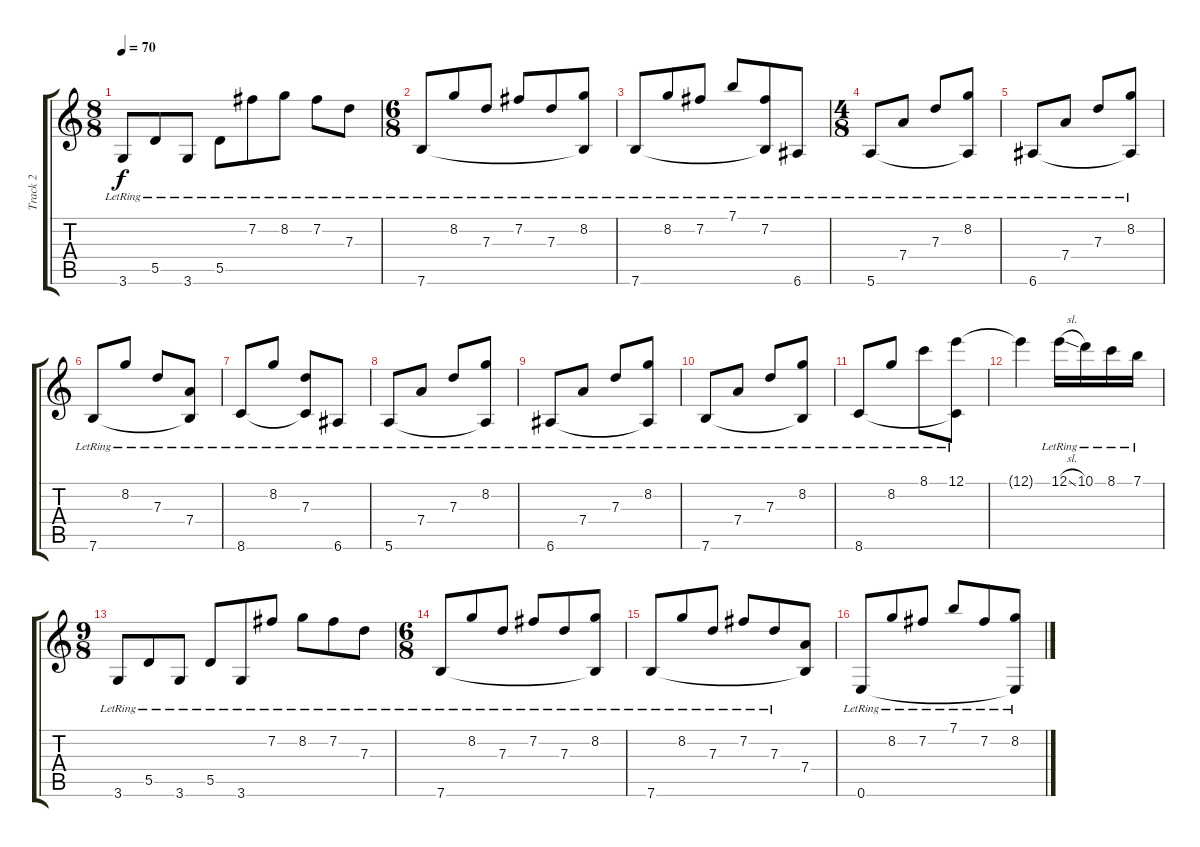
\track ("Track 2" "Track 2") {instrument acousticguitarsteel}
\staff {score tabs}
\tuning (E4 B3 G3 D3 A2 E2) {hide}
\ts (8 8)
\tempo 70
\clef g2
\ks c
3.6{lr}.8{dy f} 5.5{lr}.8 3.6{lr}.8 5.5{lr}.8 7.2{lr}.8 8.2{lr}.8 7.2{lr}.8 7.3{lr}.8 |
\ts (6 8)
7.6{lr}.8 8.2{lr}.8 7.3{lr}.8 7.2{lr}.8 7.3{lr}.8 (8.2{lr} 7.6{t}).8 |
7.6{lr}.8 8.2{lr}.8 7.2{lr}.8 7.1{lr}.8 (7.2{lr} 7.6{t}).8 6.6{lr}.8 |
\ts (4 8)
5.6{lr}.8 7.4{lr}.8 7.3{lr}.8 (8.2{lr} 5.6{t}).8 |
6.6{lr}.8 7.4{lr}.8 7.3{lr}.8 (8.2{lr} 6.6{t}).8 |
7.6{lr}.8 8.2{lr}.8 7.3{lr}.8 (7.4{lr} 7.6{t}).8 |
8.6{lr}.8 8.2{lr}.8 (7.3{lr} 8.6{t}).8 6.6{lr}.8 |
5.6{lr}.8 7.4{lr}.8 7.3{lr}.8 (8.2{lr} 5.6{t}).8 |
6.6{lr}.8 7.4{lr}.8 7.3{lr}.8 (8.2{lr} 6.6{t}).8 |
7.6{lr}.8 7.4{lr}.8 7.3{lr}.8 (8.2{lr} 7.6{t}).8 |
8.6{lr}.8 8.2{lr}.8 8.1{lr}.8 (12.1{lr} 8.6{t}).8 |
12.1{t}.4 12.1{sl lr}.16 10.1{lr}.16 8.1{lr}.16 7.1{lr}.16 |
\ts (9 8)
3.6{lr}.8 5.5{lr}.8 3.6{lr}.8 5.5{lr}.8 3.6{lr}.8 7.2{lr}.8 8.2{lr}.8 7.2{lr}.8 7.3{lr}.8 |
\ts (6 8)
7.6{lr}.8 8.2{lr}.8 7.3{lr}.8 7.2{lr}.8 7.3{lr}.8 (8.2{lr} 7.6{t}).8 |
7.6{lr}.8 8.2{lr}.8 7.3{lr}.8 7.2{lr}.8 7.3{lr}.8 (7.4 7.6{t}).8 |
0.6{lr}.8 8.2{lr}.8 7.2{lr}.8 7.1{lr}.8 7.2{lr}.8 (8.2{lr} 0.6{t}).8
